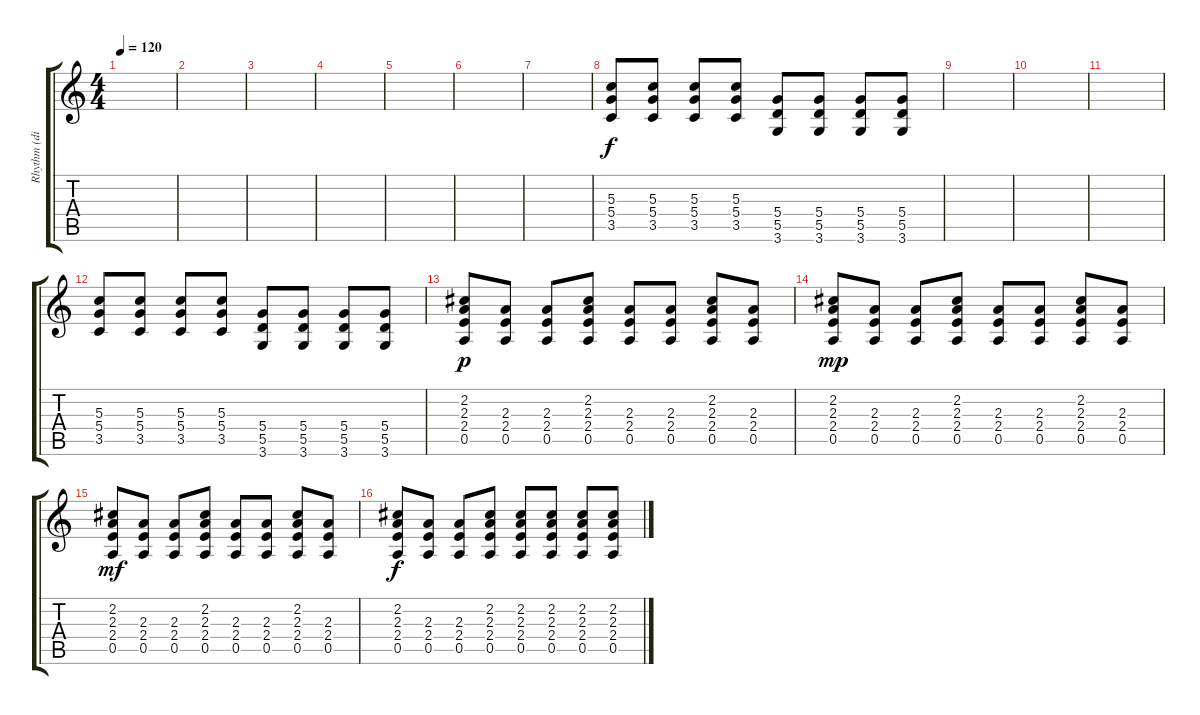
\track ("Rhythm (dist.)" "Rhythm (di") {instrument overdrivenguitar}
\staff {score tabs}
\tuning (E4 B3 G3 D3 A2 E2) {hide}
\ts (4 4)
\tempo 120
\clef g2
\ks c
|
|
|
|
|
|
|
(5.3 5.4 3.5).8 (5.3 5.4 3.5).8 (5.3 5.4 3.5).8 (5.3 5.4 3.5).8 (5.4 5.5 3.6).8 (5.4 5.5 3.6).8 (5.4 5.5 3.6).8 (5.4 5.5 3.6).8 |
|
|
|
(5.3 5.4 3.5).8 (5.3 5.4 3.5).8 (5.3 5.4 3.5).8 (5.3 5.4 3.5).8 (5.4 5.5 3.6).8 (5.4 5.5 3.6).8 (5.4 5.5 3.6).8 (5.4 5.5 3.6).8 |
(2.2 2.3 2.4 0.5).8{dy p} (2.3 2.4 0.5).8 (2.3 2.4 0.5).8 (2.2 2.3 2.4 0.5).8 (2.3 2.4 0.5).8 (2.3 2.4 0.5).8 (2.2 2.3 2.4 0.5).8 (2.3 2.4 0.5).8 |
(2.2 2.3 2.4 0.5).8{dy mp} (2.3 2.4 0.5).8 (2.3 2.4 0.5).8 (2.2 2.3 2.4 0.5).8 (2.3 2.4 0.5).8 (2.3 2.4 0.5).8 (2.2 2.3 2.4 0.5).8 (2.3 2.4 0.5).8 |
(2.2 2.3 2.4 0.5).8{dy mf} (2.3 2.4 0.5).8 (2.3 2.4 0.5).8 (2.2 2.3 2.4 0.5).8 (2.3 2.4 0.5).8 (2.3 2.4 0.5).8 (2.2 2.3 2.4 0.5).8 (2.3 2.4 0.5).8 |
(2.2 2.3 2.4 0.5).8{dy f} (2.3 2.4 0.5).8 (2.3 2.4 0.5).8 (2.2 2.3 2.4 0.5).8 (2.2 2.3 2.4 0.5).8 (2.2 2.3 2.4 0.5).8 (2.2 2.3 2.4 0.5).8 (2.2 2.3 2.4 0.5).8
